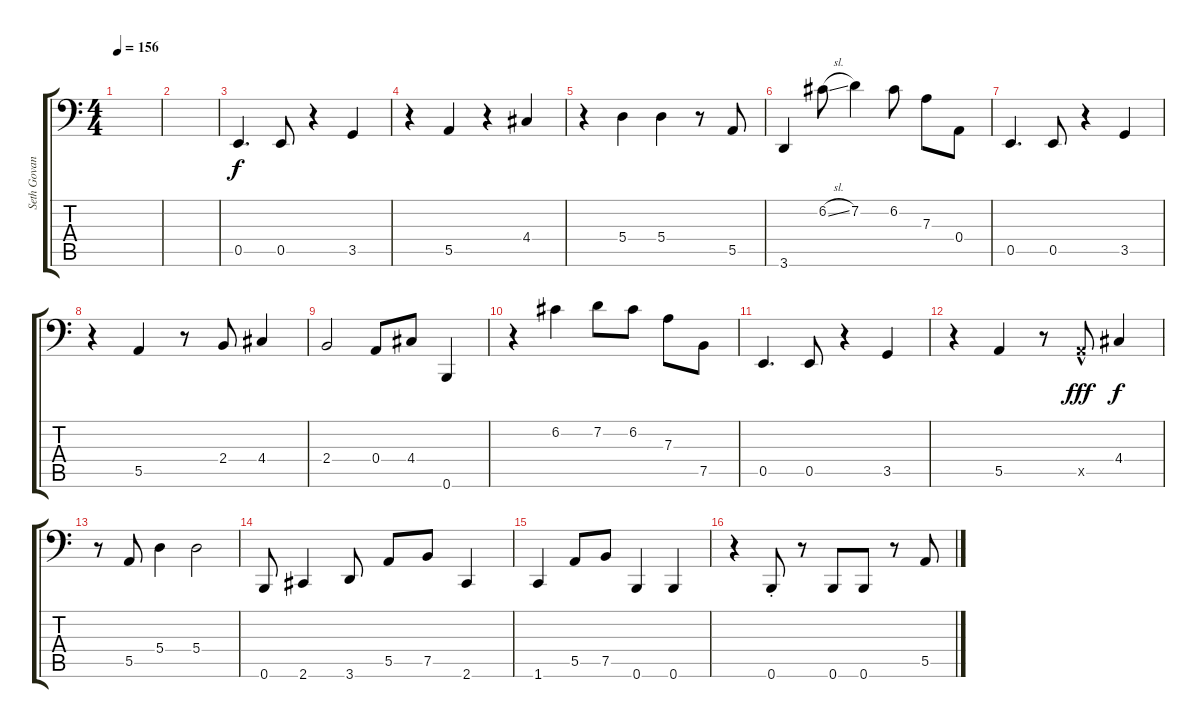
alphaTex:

\track ("Seth Govan" "Seth Govan") {instrument electricbassfinger}
\staff {score tabs}
\tuning (C3 G2 D2 A1 E1 B0) {hide}
\ts (4 4)
\tempo 156
\clef f4
\ks c
|
|
0.5.4{d dy f} 0.5.8 r.4 3.5.4 |
r.4 5.5.4 r.4 4.4.4 |
r.4 5.4.4 5.4.4 r.8 5.5.8 |
3.6.4 6.2{sl}.8 7.2.4 6.2.8 7.3.8 0.4.8 |
0.5.4{d} 0.5.8 r.4 3.5.4 |
r.4 5.5.4 r.8 2.4.8 4.4.4 |
2.4.2 0.4.8 4.4.8 0.6.4 |
r.4 6.2.4 7.2.8 6.2.8 7.3.8 7.5.8 |
0.5.4{d} 0.5.8 r.4 3.5.4 |
r.4 5.5.4 r.8 5.5{hac x}.8{dy fff} 4.4.4{dy f} |
r.8 5.5.8 5.4.4 5.4.2 |
0.6.8 2.6.4 3.6.8 5.5.8 7.5.8 2.6.4 |
1.6.4 5.5.8 7.5.8 0.6.4 0.6.4 |
r.4 0.6{st}.8 r.8 0.6.8 0.6.8 r.8 5.5.8
